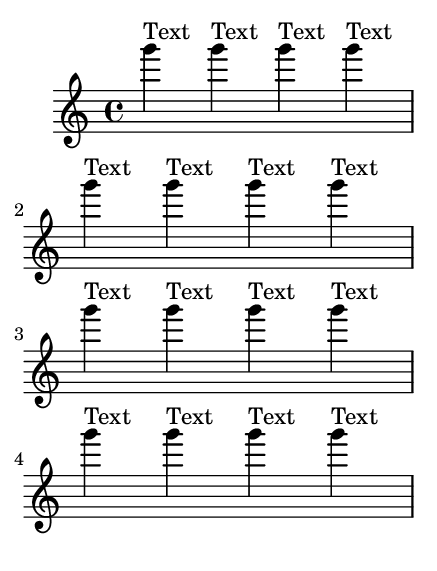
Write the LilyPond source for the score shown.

\version "2.13.35"

\header {
  texidoc = "The height-estimation routine doesn't get confused
by multiple outside-staff grobs in the same measure."
}

#(set-default-paper-size "a7")

\book {
  \repeat unfold 4 { \repeat unfold 4 {g'''4^"Text"} \break}
}
